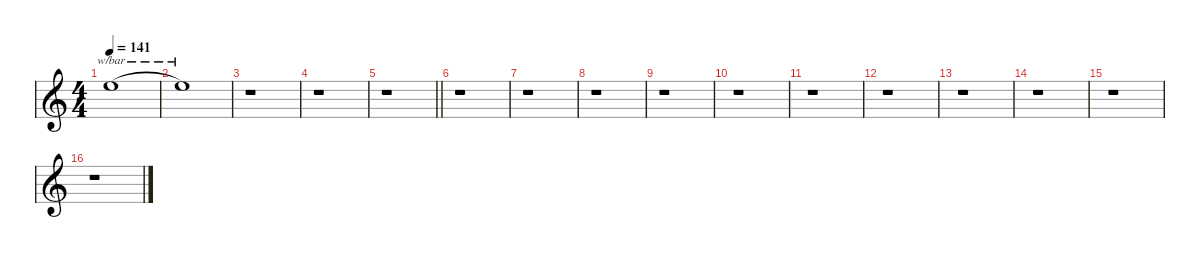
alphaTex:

\defaultSystemsLayout 4
\hideDynamics
\bracketExtendMode nobrackets
\singleTrackTrackNamePolicy hidden
\multiTrackTrackNamePolicy hidden
\otherSystemsTrackNameOrientation horizontal
\track ("Siren" "led.synth.") {instrument lead3calliope}
\staff {score}
\tuning (E4 B3 G3 D3 A2 E2)
\ts (4 4)
\tempo 141
\clef g2
\ks c
12.1{t}.1{tbe (hold default 0 0 60 0) dy f beam Down} |
12.1{t}.1{tbe (hold default 0 0 60 0) beam Down} |
r.1{beam Down} |
r.1{beam Down} |
\barLineRight lightlight
r.1{beam Down} |
r.1{beam Down} |
r.1{beam Down} |
r.1{beam Down} |
r.1{beam Down} |
r.1{beam Down} |
r.1{beam Down} |
r.1{beam Down} |
r.1{beam Down} |
r.1{beam Down} |
r.1{beam Down} |
r.1{beam Down}
